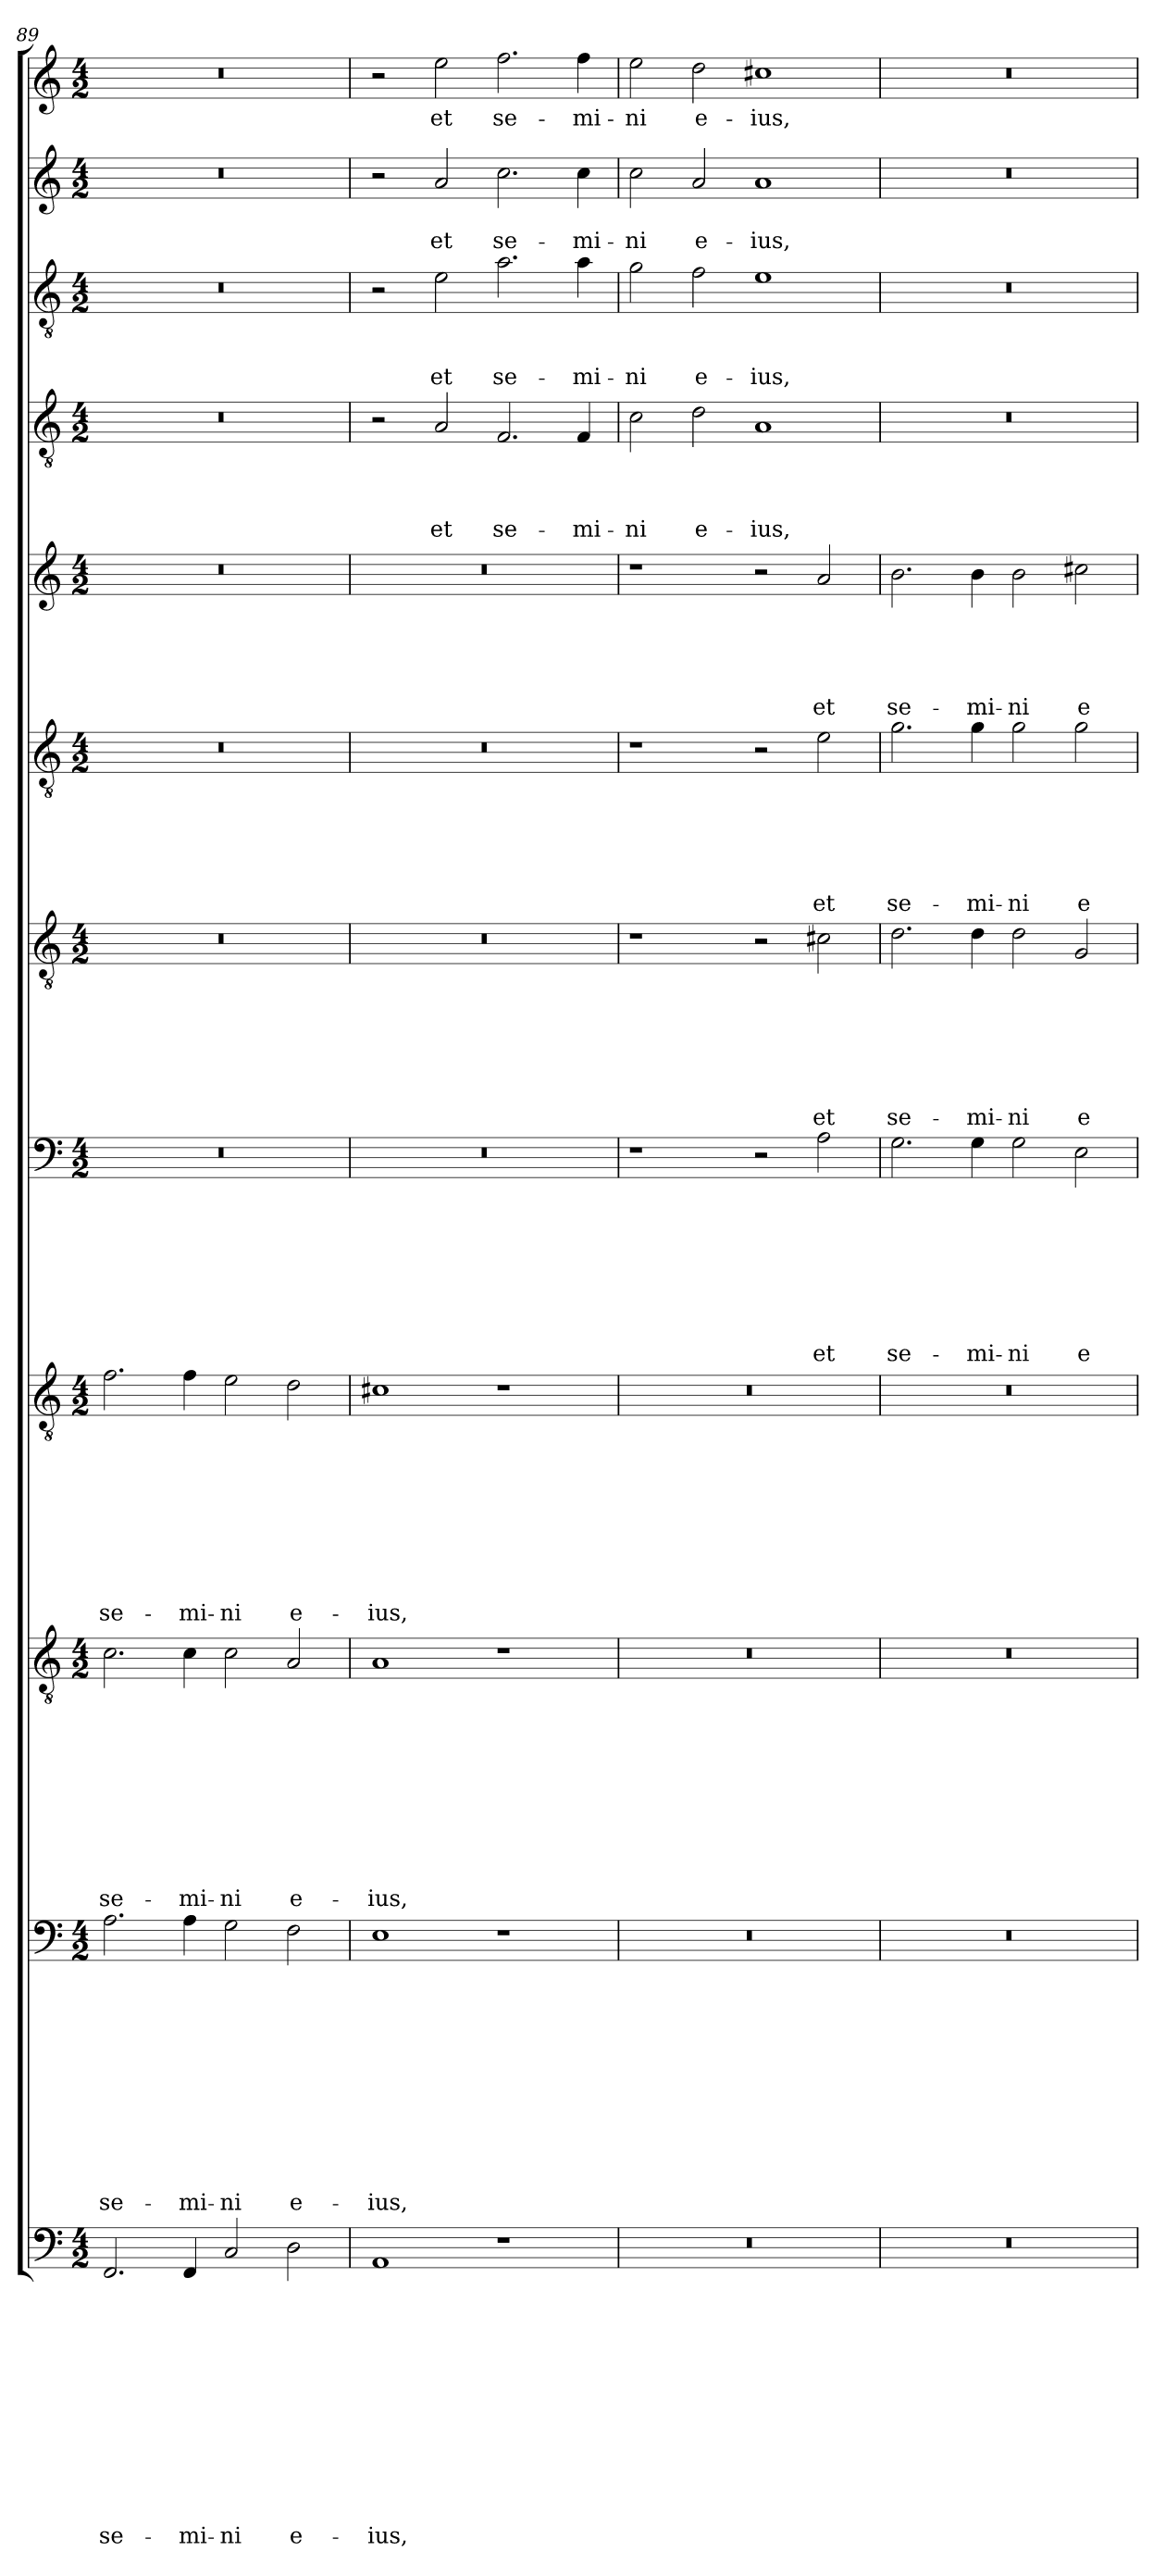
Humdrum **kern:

**kern	**text	**text	**text	**text	**text	**text	**text	**text	**text	**text	**text	**text	**kern	**text	**text	**text	**text	**text	**text	**text	**text	**text	**text	**text	**kern	**text	**text	**text	**text	**text	**text	**text	**text	**text	**text	**kern	**text	**text	**text	**text	**text	**text	**text	**text	**text	**kern	**text	**text	**text	**text	**text	**text	**text	**text	**kern	**text	**text	**text	**text	**text	**text	**text	**kern	**text	**text	**text	**text	**text	**text	**kern	**text	**text	**text	**text	**text	**kern	**text	**text	**text	**text	**kern	**text	**text	**text	**kern	**text	**text	**kern	**text
*part12	*part12	*part12	*part12	*part12	*part12	*part12	*part12	*part12	*part12	*part12	*part12	*part12	*part11	*part11	*part11	*part11	*part11	*part11	*part11	*part11	*part11	*part11	*part11	*part11	*part10	*part10	*part10	*part10	*part10	*part10	*part10	*part10	*part10	*part10	*part10	*part9	*part9	*part9	*part9	*part9	*part9	*part9	*part9	*part9	*part9	*part8	*part8	*part8	*part8	*part8	*part8	*part8	*part8	*part8	*part7	*part7	*part7	*part7	*part7	*part7	*part7	*part7	*part6	*part6	*part6	*part6	*part6	*part6	*part6	*part5	*part5	*part5	*part5	*part5	*part5	*part4	*part4	*part4	*part4	*part4	*part3	*part3	*part3	*part3	*part2	*part2	*part2	*part1	*part1
*staff12	*staff12	*staff12	*staff12	*staff12	*staff12	*staff12	*staff12	*staff12	*staff12	*staff12	*staff12	*staff12	*staff11	*staff11	*staff11	*staff11	*staff11	*staff11	*staff11	*staff11	*staff11	*staff11	*staff11	*staff11	*staff10	*staff10	*staff10	*staff10	*staff10	*staff10	*staff10	*staff10	*staff10	*staff10	*staff10	*staff9	*staff9	*staff9	*staff9	*staff9	*staff9	*staff9	*staff9	*staff9	*staff9	*staff8	*staff8	*staff8	*staff8	*staff8	*staff8	*staff8	*staff8	*staff8	*staff7	*staff7	*staff7	*staff7	*staff7	*staff7	*staff7	*staff7	*staff6	*staff6	*staff6	*staff6	*staff6	*staff6	*staff6	*staff5	*staff5	*staff5	*staff5	*staff5	*staff5	*staff4	*staff4	*staff4	*staff4	*staff4	*staff3	*staff3	*staff3	*staff3	*staff2	*staff2	*staff2	*staff1	*staff1
!!LO:PB:g=z
*clefF4	*	*	*	*	*	*	*	*	*	*	*	*	*clefF4	*	*	*	*	*	*	*	*	*	*	*	*clefGv2	*	*	*	*	*	*	*	*	*	*	*clefGv2	*	*	*	*	*	*	*	*	*	*clefF4	*	*	*	*	*	*	*	*	*clefGv2	*	*	*	*	*	*	*	*clefGv2	*	*	*	*	*	*	*clefG2	*	*	*	*	*	*clefGv2	*	*	*	*	*clefGv2	*	*	*	*clefG2	*	*	*clefG2	*
*k[]	*	*	*	*	*	*	*	*	*	*	*	*	*k[]	*	*	*	*	*	*	*	*	*	*	*	*k[]	*	*	*	*	*	*	*	*	*	*	*k[]	*	*	*	*	*	*	*	*	*	*k[]	*	*	*	*	*	*	*	*	*k[]	*	*	*	*	*	*	*	*k[]	*	*	*	*	*	*	*k[]	*	*	*	*	*	*k[]	*	*	*	*	*k[]	*	*	*	*k[]	*	*	*k[]	*
*C:	*	*	*	*	*	*	*	*	*	*	*	*	*C:	*	*	*	*	*	*	*	*	*	*	*	*C:	*	*	*	*	*	*	*	*	*	*	*C:	*	*	*	*	*	*	*	*	*	*C:	*	*	*	*	*	*	*	*	*C:	*	*	*	*	*	*	*	*C:	*	*	*	*	*	*	*C:	*	*	*	*	*	*C:	*	*	*	*	*C:	*	*	*	*C:	*	*	*C:	*
*M4/2	*	*	*	*	*	*	*	*	*	*	*	*	*M4/2	*	*	*	*	*	*	*	*	*	*	*	*M4/2	*	*	*	*	*	*	*	*	*	*	*M4/2	*	*	*	*	*	*	*	*	*	*M4/2	*	*	*	*	*	*	*	*	*M4/2	*	*	*	*	*	*	*	*M4/2	*	*	*	*	*	*	*M4/2	*	*	*	*	*	*M4/2	*	*	*	*	*M4/2	*	*	*	*M4/2	*	*	*M4/2	*
=89	=89	=89	=89	=89	=89	=89	=89	=89	=89	=89	=89	=89	=89	=89	=89	=89	=89	=89	=89	=89	=89	=89	=89	=89	=89	=89	=89	=89	=89	=89	=89	=89	=89	=89	=89	=89	=89	=89	=89	=89	=89	=89	=89	=89	=89	=89	=89	=89	=89	=89	=89	=89	=89	=89	=89	=89	=89	=89	=89	=89	=89	=89	=89	=89	=89	=89	=89	=89	=89	=89	=89	=89	=89	=89	=89	=89	=89	=89	=89	=89	=89	=89	=89	=89	=89	=89	=89	=89	=89
!	!	!	!	!	!	!	!	!	!	!	!	!LO:LY:b	!	!	!	!	!	!	!	!	!	!	!	!LO:LY:b	!	!	!	!	!	!	!	!	!	!	!LO:LY:b	!	!	!	!	!	!	!	!	!	!LO:LY:b	!	!	!	!	!	!	!	!	!	!	!	!	!	!	!	!	!	!	!	!	!	!	!	!	!	!	!	!	!	!	!	!	!	!	!	!	!	!	!	!	!	!	!	!
2.FF/	.	.	.	.	.	.	.	.	.	.	.	se-	2.A\	.	.	.	.	.	.	.	.	.	.	se-	2.c\	.	.	.	.	.	.	.	.	.	se-	2.f\	.	.	.	.	.	.	.	.	se-	0r	.	.	.	.	.	.	.	.	0r	.	.	.	.	.	.	.	0r	.	.	.	.	.	.	0r	.	.	.	.	.	0r	.	.	.	.	0r	.	.	.	0r	.	.	0r	.
!	!	!	!	!	!	!	!	!	!	!	!	!LO:LY:b	!	!	!	!	!	!	!	!	!	!	!	!LO:LY:b	!	!	!	!	!	!	!	!	!	!	!LO:LY:b	!	!	!	!	!	!	!	!	!	!LO:LY:b	!	!	!	!	!	!	!	!	!	!	!	!	!	!	!	!	!	!	!	!	!	!	!	!	!	!	!	!	!	!	!	!	!	!	!	!	!	!	!	!	!	!	!	!
4FF/	.	.	.	.	.	.	.	.	.	.	.	-mi-	4A\	.	.	.	.	.	.	.	.	.	.	-mi-	4c\	.	.	.	.	.	.	.	.	.	-mi-	4f\	.	.	.	.	.	.	.	.	-mi-	.	.	.	.	.	.	.	.	.	.	.	.	.	.	.	.	.	.	.	.	.	.	.	.	.	.	.	.	.	.	.	.	.	.	.	.	.	.	.	.	.	.	.	.
!	!	!	!	!	!	!	!	!	!	!	!	!LO:LY:b	!	!	!	!	!	!	!	!	!	!	!	!LO:LY:b	!	!	!	!	!	!	!	!	!	!	!LO:LY:b	!	!	!	!	!	!	!	!	!	!LO:LY:b	!	!	!	!	!	!	!	!	!	!	!	!	!	!	!	!	!	!	!	!	!	!	!	!	!	!	!	!	!	!	!	!	!	!	!	!	!	!	!	!	!	!	!	!
2C/	.	.	.	.	.	.	.	.	.	.	.	-ni	2G\	.	.	.	.	.	.	.	.	.	.	-ni	2c\	.	.	.	.	.	.	.	.	.	-ni	2e\	.	.	.	.	.	.	.	.	-ni	.	.	.	.	.	.	.	.	.	.	.	.	.	.	.	.	.	.	.	.	.	.	.	.	.	.	.	.	.	.	.	.	.	.	.	.	.	.	.	.	.	.	.	.
!	!	!	!	!	!	!	!	!	!	!	!	!LO:LY:b	!	!	!	!	!	!	!	!	!	!	!	!LO:LY:b	!	!	!	!	!	!	!	!	!	!	!LO:LY:b	!	!	!	!	!	!	!	!	!	!LO:LY:b	!	!	!	!	!	!	!	!	!	!	!	!	!	!	!	!	!	!	!	!	!	!	!	!	!	!	!	!	!	!	!	!	!	!	!	!	!	!	!	!	!	!	!	!
2D\	.	.	.	.	.	.	.	.	.	.	.	e-	2F\	.	.	.	.	.	.	.	.	.	.	e-	2A/	.	.	.	.	.	.	.	.	.	e-	2d\	.	.	.	.	.	.	.	.	e-	.	.	.	.	.	.	.	.	.	.	.	.	.	.	.	.	.	.	.	.	.	.	.	.	.	.	.	.	.	.	.	.	.	.	.	.	.	.	.	.	.	.	.	.
=90	=90	=90	=90	=90	=90	=90	=90	=90	=90	=90	=90	=90	=90	=90	=90	=90	=90	=90	=90	=90	=90	=90	=90	=90	=90	=90	=90	=90	=90	=90	=90	=90	=90	=90	=90	=90	=90	=90	=90	=90	=90	=90	=90	=90	=90	=90	=90	=90	=90	=90	=90	=90	=90	=90	=90	=90	=90	=90	=90	=90	=90	=90	=90	=90	=90	=90	=90	=90	=90	=90	=90	=90	=90	=90	=90	=90	=90	=90	=90	=90	=90	=90	=90	=90	=90	=90	=90	=90	=90
!	!	!	!	!	!	!	!	!	!	!	!	!LO:LY:b	!	!	!	!	!	!	!	!	!	!	!	!LO:LY:b	!	!	!	!	!	!	!	!	!	!	!LO:LY:b	!	!	!	!	!	!	!	!	!	!LO:LY:b	!	!	!	!	!	!	!	!	!	!	!	!	!	!	!	!	!	!	!	!	!	!	!	!	!	!	!	!	!	!	!	!	!	!	!	!	!	!	!	!	!	!	!	!
1AA	.	.	.	.	.	.	.	.	.	.	.	-ius,	1E	.	.	.	.	.	.	.	.	.	.	-ius,	1A	.	.	.	.	.	.	.	.	.	-ius,	1c#X	.	.	.	.	.	.	.	.	-ius,	0r	.	.	.	.	.	.	.	.	0r	.	.	.	.	.	.	.	0r	.	.	.	.	.	.	0r	.	.	.	.	.	2r	.	.	.	.	2r	.	.	.	2r	.	.	2r	.
!	!	!	!	!	!	!	!	!	!	!	!	!	!	!	!	!	!	!	!	!	!	!	!	!	!	!	!	!	!	!	!	!	!	!	!	!	!	!	!	!	!	!	!	!	!	!	!	!	!	!	!	!	!	!	!	!	!	!	!	!	!	!	!	!	!	!	!	!	!	!	!	!	!	!	!	!	!	!	!	!LO:LY:b	!	!	!	!LO:LY:b	!	!	!LO:LY:b	!	!LO:LY:b
.	.	.	.	.	.	.	.	.	.	.	.	.	.	.	.	.	.	.	.	.	.	.	.	.	.	.	.	.	.	.	.	.	.	.	.	.	.	.	.	.	.	.	.	.	.	.	.	.	.	.	.	.	.	.	.	.	.	.	.	.	.	.	.	.	.	.	.	.	.	.	.	.	.	.	.	2A/	.	.	.	et	2e\	.	.	et	2a/	.	et	2ee\	et
!	!	!	!	!	!	!	!	!	!	!	!	!	!	!	!	!	!	!	!	!	!	!	!	!	!	!	!	!	!	!	!	!	!	!	!	!	!	!	!	!	!	!	!	!	!	!	!	!	!	!	!	!	!	!	!	!	!	!	!	!	!	!	!	!	!	!	!	!	!	!	!	!	!	!	!	!	!	!	!	!LO:LY:b	!	!	!	!LO:LY:b	!	!	!LO:LY:b	!	!LO:LY:b
1r	.	.	.	.	.	.	.	.	.	.	.	.	1r	.	.	.	.	.	.	.	.	.	.	.	1r	.	.	.	.	.	.	.	.	.	.	1r	.	.	.	.	.	.	.	.	.	.	.	.	.	.	.	.	.	.	.	.	.	.	.	.	.	.	.	.	.	.	.	.	.	.	.	.	.	.	.	2.F/	.	.	.	se-	2.a\	.	.	se-	2.cc\	.	se-	2.ff\	se-
!	!	!	!	!	!	!	!	!	!	!	!	!	!	!	!	!	!	!	!	!	!	!	!	!	!	!	!	!	!	!	!	!	!	!	!	!	!	!	!	!	!	!	!	!	!	!	!	!	!	!	!	!	!	!	!	!	!	!	!	!	!	!	!	!	!	!	!	!	!	!	!	!	!	!	!	!	!	!	!	!LO:LY:b	!	!	!	!LO:LY:b	!	!	!LO:LY:b	!	!LO:LY:b
.	.	.	.	.	.	.	.	.	.	.	.	.	.	.	.	.	.	.	.	.	.	.	.	.	.	.	.	.	.	.	.	.	.	.	.	.	.	.	.	.	.	.	.	.	.	.	.	.	.	.	.	.	.	.	.	.	.	.	.	.	.	.	.	.	.	.	.	.	.	.	.	.	.	.	.	4F/	.	.	.	-mi-	4a\	.	.	-mi-	4cc\	.	-mi-	4ff\	-mi-
=91	=91	=91	=91	=91	=91	=91	=91	=91	=91	=91	=91	=91	=91	=91	=91	=91	=91	=91	=91	=91	=91	=91	=91	=91	=91	=91	=91	=91	=91	=91	=91	=91	=91	=91	=91	=91	=91	=91	=91	=91	=91	=91	=91	=91	=91	=91	=91	=91	=91	=91	=91	=91	=91	=91	=91	=91	=91	=91	=91	=91	=91	=91	=91	=91	=91	=91	=91	=91	=91	=91	=91	=91	=91	=91	=91	=91	=91	=91	=91	=91	=91	=91	=91	=91	=91	=91	=91	=91	=91
!	!	!	!	!	!	!	!	!	!	!	!	!	!	!	!	!	!	!	!	!	!	!	!	!	!	!	!	!	!	!	!	!	!	!	!	!	!	!	!	!	!	!	!	!	!	!	!	!	!	!	!	!	!	!	!	!	!	!	!	!	!	!	!	!	!	!	!	!	!	!	!	!	!	!	!	!	!	!	!	!LO:LY:b	!	!	!	!LO:LY:b	!	!	!LO:LY:b	!	!LO:LY:b
0r	.	.	.	.	.	.	.	.	.	.	.	.	0r	.	.	.	.	.	.	.	.	.	.	.	0r	.	.	.	.	.	.	.	.	.	.	0r	.	.	.	.	.	.	.	.	.	1r	.	.	.	.	.	.	.	.	1r	.	.	.	.	.	.	.	1r	.	.	.	.	.	.	1r	.	.	.	.	.	2c\	.	.	.	-ni	2g\	.	.	-ni	2cc\	.	-ni	2ee\	-ni
!	!	!	!	!	!	!	!	!	!	!	!	!	!	!	!	!	!	!	!	!	!	!	!	!	!	!	!	!	!	!	!	!	!	!	!	!	!	!	!	!	!	!	!	!	!	!	!	!	!	!	!	!	!	!	!	!	!	!	!	!	!	!	!	!	!	!	!	!	!	!	!	!	!	!	!	!	!	!	!	!LO:LY:b	!	!	!	!LO:LY:b	!	!	!LO:LY:b	!	!LO:LY:b
.	.	.	.	.	.	.	.	.	.	.	.	.	.	.	.	.	.	.	.	.	.	.	.	.	.	.	.	.	.	.	.	.	.	.	.	.	.	.	.	.	.	.	.	.	.	.	.	.	.	.	.	.	.	.	.	.	.	.	.	.	.	.	.	.	.	.	.	.	.	.	.	.	.	.	.	2d\	.	.	.	e-	2f\	.	.	e-	2a/	.	e-	2dd\	e-
!	!	!	!	!	!	!	!	!	!	!	!	!	!	!	!	!	!	!	!	!	!	!	!	!	!	!	!	!	!	!	!	!	!	!	!	!	!	!	!	!	!	!	!	!	!	!	!	!	!	!	!	!	!	!	!	!	!	!	!	!	!	!	!	!	!	!	!	!	!	!	!	!	!	!	!	!	!	!	!	!LO:LY:b	!	!	!	!LO:LY:b	!	!	!LO:LY:b	!	!LO:LY:b
.	.	.	.	.	.	.	.	.	.	.	.	.	.	.	.	.	.	.	.	.	.	.	.	.	.	.	.	.	.	.	.	.	.	.	.	.	.	.	.	.	.	.	.	.	.	2r	.	.	.	.	.	.	.	.	2r	.	.	.	.	.	.	.	2r	.	.	.	.	.	.	2r	.	.	.	.	.	1A	.	.	.	-ius,	1e	.	.	-ius,	1a	.	-ius,	1cc#X	-ius,
!	!	!	!	!	!	!	!	!	!	!	!	!	!	!	!	!	!	!	!	!	!	!	!	!	!	!	!	!	!	!	!	!	!	!	!	!	!	!	!	!	!	!	!	!	!	!	!	!	!	!	!	!	!	!LO:LY:b	!	!	!	!	!	!	!	!LO:LY:b	!	!	!	!	!	!	!LO:LY:b	!	!	!	!	!	!LO:LY:b	!	!	!	!	!	!	!	!	!	!	!	!	!	!
.	.	.	.	.	.	.	.	.	.	.	.	.	.	.	.	.	.	.	.	.	.	.	.	.	.	.	.	.	.	.	.	.	.	.	.	.	.	.	.	.	.	.	.	.	.	2A\	.	.	.	.	.	.	.	et	2c#X\	.	.	.	.	.	.	et	2e\	.	.	.	.	.	et	2a/	.	.	.	.	et	.	.	.	.	.	.	.	.	.	.	.	.	.	.
=92	=92	=92	=92	=92	=92	=92	=92	=92	=92	=92	=92	=92	=92	=92	=92	=92	=92	=92	=92	=92	=92	=92	=92	=92	=92	=92	=92	=92	=92	=92	=92	=92	=92	=92	=92	=92	=92	=92	=92	=92	=92	=92	=92	=92	=92	=92	=92	=92	=92	=92	=92	=92	=92	=92	=92	=92	=92	=92	=92	=92	=92	=92	=92	=92	=92	=92	=92	=92	=92	=92	=92	=92	=92	=92	=92	=92	=92	=92	=92	=92	=92	=92	=92	=92	=92	=92	=92	=92	=92
!	!	!	!	!	!	!	!	!	!	!	!	!	!	!	!	!	!	!	!	!	!	!	!	!	!	!	!	!	!	!	!	!	!	!	!	!	!	!	!	!	!	!	!	!	!	!	!	!	!	!	!	!	!	!LO:LY:b	!	!	!	!	!	!	!	!LO:LY:b	!	!	!	!	!	!	!LO:LY:b	!	!	!	!	!	!LO:LY:b	!	!	!	!	!	!	!	!	!	!	!	!	!	!
0r	.	.	.	.	.	.	.	.	.	.	.	.	0r	.	.	.	.	.	.	.	.	.	.	.	0r	.	.	.	.	.	.	.	.	.	.	0r	.	.	.	.	.	.	.	.	.	2.G\	.	.	.	.	.	.	.	se-	2.d\	.	.	.	.	.	.	se-	2.g\	.	.	.	.	.	se-	2.b\	.	.	.	.	se-	0r	.	.	.	.	0r	.	.	.	0r	.	.	0r	.
!	!	!	!	!	!	!	!	!	!	!	!	!	!	!	!	!	!	!	!	!	!	!	!	!	!	!	!	!	!	!	!	!	!	!	!	!	!	!	!	!	!	!	!	!	!	!	!	!	!	!	!	!	!	!LO:LY:b	!	!	!	!	!	!	!	!LO:LY:b	!	!	!	!	!	!	!LO:LY:b	!	!	!	!	!	!LO:LY:b	!	!	!	!	!	!	!	!	!	!	!	!	!	!
.	.	.	.	.	.	.	.	.	.	.	.	.	.	.	.	.	.	.	.	.	.	.	.	.	.	.	.	.	.	.	.	.	.	.	.	.	.	.	.	.	.	.	.	.	.	4G\	.	.	.	.	.	.	.	-mi-	4d\	.	.	.	.	.	.	-mi-	4g\	.	.	.	.	.	-mi-	4b\	.	.	.	.	-mi-	.	.	.	.	.	.	.	.	.	.	.	.	.	.
!	!	!	!	!	!	!	!	!	!	!	!	!	!	!	!	!	!	!	!	!	!	!	!	!	!	!	!	!	!	!	!	!	!	!	!	!	!	!	!	!	!	!	!	!	!	!	!	!	!	!	!	!	!	!LO:LY:b	!	!	!	!	!	!	!	!LO:LY:b	!	!	!	!	!	!	!LO:LY:b	!	!	!	!	!	!LO:LY:b	!	!	!	!	!	!	!	!	!	!	!	!	!	!
.	.	.	.	.	.	.	.	.	.	.	.	.	.	.	.	.	.	.	.	.	.	.	.	.	.	.	.	.	.	.	.	.	.	.	.	.	.	.	.	.	.	.	.	.	.	2G\	.	.	.	.	.	.	.	-ni	2d\	.	.	.	.	.	.	-ni	2g\	.	.	.	.	.	-ni	2b\	.	.	.	.	-ni	.	.	.	.	.	.	.	.	.	.	.	.	.	.
!	!	!	!	!	!	!	!	!	!	!	!	!	!	!	!	!	!	!	!	!	!	!	!	!	!	!	!	!	!	!	!	!	!	!	!	!	!	!	!	!	!	!	!	!	!	!	!	!	!	!	!	!	!	!LO:LY:b	!	!	!	!	!	!	!	!LO:LY:b	!	!	!	!	!	!	!LO:LY:b	!	!	!	!	!	!LO:LY:b	!	!	!	!	!	!	!	!	!	!	!	!	!	!
.	.	.	.	.	.	.	.	.	.	.	.	.	.	.	.	.	.	.	.	.	.	.	.	.	.	.	.	.	.	.	.	.	.	.	.	.	.	.	.	.	.	.	.	.	.	2E\	.	.	.	.	.	.	.	e-	2G/	.	.	.	.	.	.	e-	2g\	.	.	.	.	.	e-	2cc#X\	.	.	.	.	e-	.	.	.	.	.	.	.	.	.	.	.	.	.	.
=	=	=	=	=	=	=	=	=	=	=	=	=	=	=	=	=	=	=	=	=	=	=	=	=	=	=	=	=	=	=	=	=	=	=	=	=	=	=	=	=	=	=	=	=	=	=	=	=	=	=	=	=	=	=	=	=	=	=	=	=	=	=	=	=	=	=	=	=	=	=	=	=	=	=	=	=	=	=	=	=	=	=	=	=	=	=	=	=	=
*-	*-	*-	*-	*-	*-	*-	*-	*-	*-	*-	*-	*-	*-	*-	*-	*-	*-	*-	*-	*-	*-	*-	*-	*-	*-	*-	*-	*-	*-	*-	*-	*-	*-	*-	*-	*-	*-	*-	*-	*-	*-	*-	*-	*-	*-	*-	*-	*-	*-	*-	*-	*-	*-	*-	*-	*-	*-	*-	*-	*-	*-	*-	*-	*-	*-	*-	*-	*-	*-	*-	*-	*-	*-	*-	*-	*-	*-	*-	*-	*-	*-	*-	*-	*-	*-	*-	*-	*-	*-
